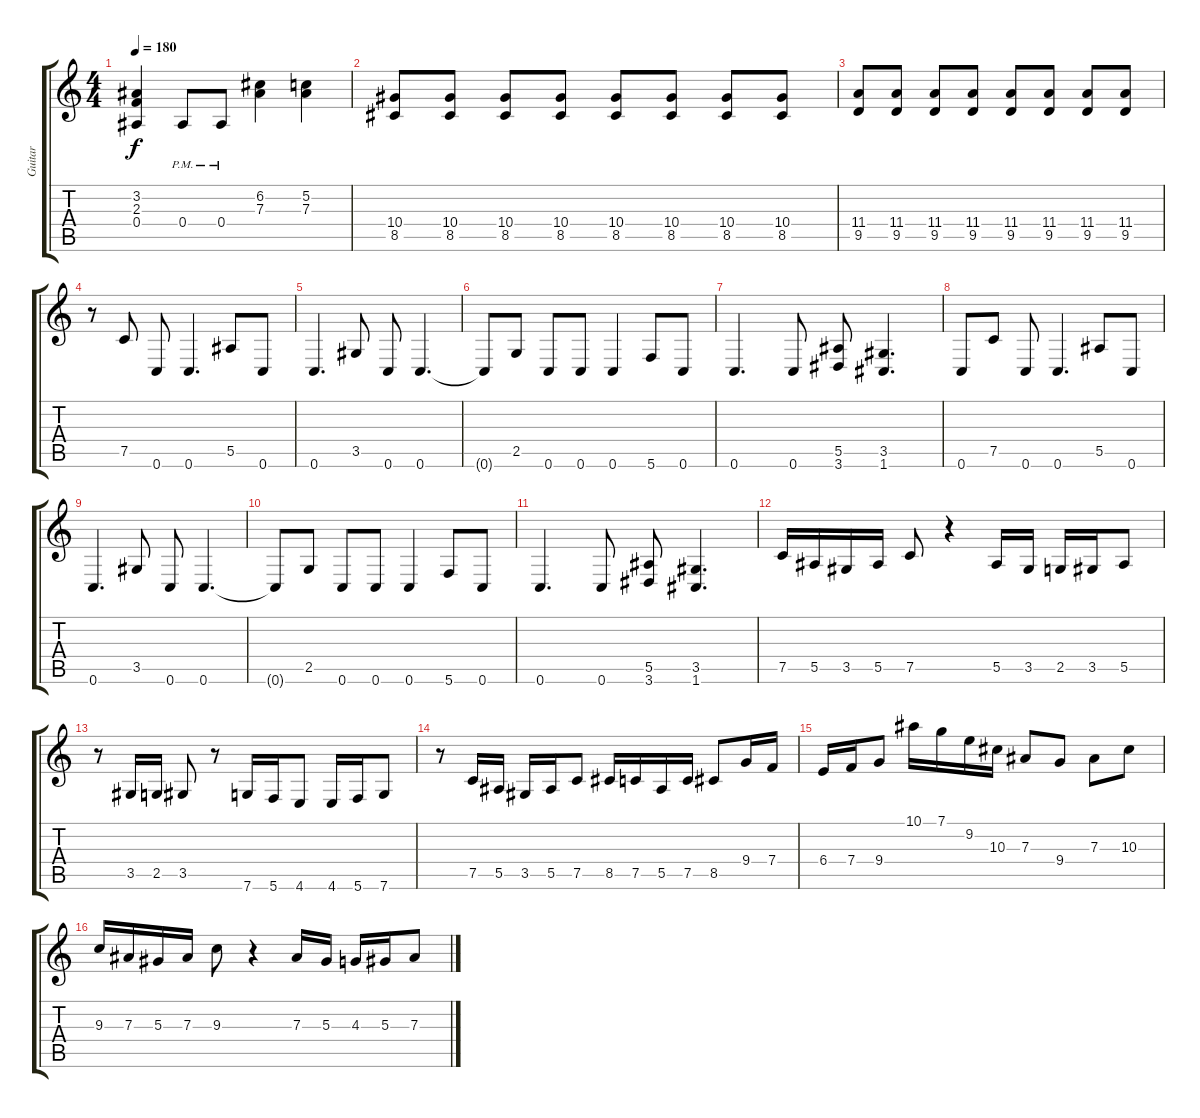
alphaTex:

\track ("Guitar" "Guitar") {instrument distortionguitar}
\staff {score tabs}
\tuning (C4 G3 Eb3 Bb2 F2 C2) {hide}
\ts (4 4)
\tempo 180
\clef g2
\ks c
(3.2{t} 2.3{t} 0.4{t}).4{dy f} 0.4{pm}.8 0.4{pm}.8 (6.2 7.3).4 (5.2 7.3).4 |
(10.4 8.5).8 (10.4 8.5).8 (10.4 8.5).8 (10.4 8.5).8 (10.4 8.5).8 (10.4 8.5).8 (10.4 8.5).8 (10.4 8.5).8 |
(11.4 9.5).8 (11.4 9.5).8 (11.4 9.5).8 (11.4 9.5).8 (11.4 9.5).8 (11.4 9.5).8 (11.4 9.5).8 (11.4 9.5).8 |
r.8 7.5.8 0.6.8 0.6.4{d} 5.5.8 0.6.8 |
0.6.4{d} 3.5.8 0.6.8 0.6.4{d} |
0.6{t}.8 2.5.8 0.6.8 0.6.8 0.6.4 5.6.8 0.6.8 |
0.6.4{d} 0.6.8 (5.5 3.6).8 (3.5 1.6).4{d} |
0.6.8 7.5.8 0.6.8 0.6.4{d} 5.5.8 0.6.8 |
0.6.4{d} 3.5.8 0.6.8 0.6.4{d} |
0.6{t}.8 2.5.8 0.6.8 0.6.8 0.6.4 5.6.8 0.6.8 |
0.6.4{d} 0.6.8 (5.5 3.6).8 (3.5 1.6).4{d} |
7.5.16 5.5.16 3.5.16 5.5.16 7.5.8 r.4 5.5.16 3.5.16 2.5.16 3.5.16 5.5.8 |
r.8 3.5.16 2.5.16 3.5.8 r.8 7.6.16 5.6.16 4.6.8 4.6.16 5.6.16 7.6.8 |
r.8 7.5.16 5.5.16 3.5.16 5.5.16 7.5.8 8.5.16 7.5.16 5.5.16 7.5.16 8.5.8 9.4.16 7.4.16 |
6.4.16 7.4.16 9.4.8 10.1.16 7.1.16 9.2.16 10.3.16 7.3.8 9.4.8 7.3.8 10.3.8 |
9.3.16 7.3.16 5.3.16 7.3.16 9.3.8 r.4 7.3.16 5.3.16 4.3.16 5.3.16 7.3.8
